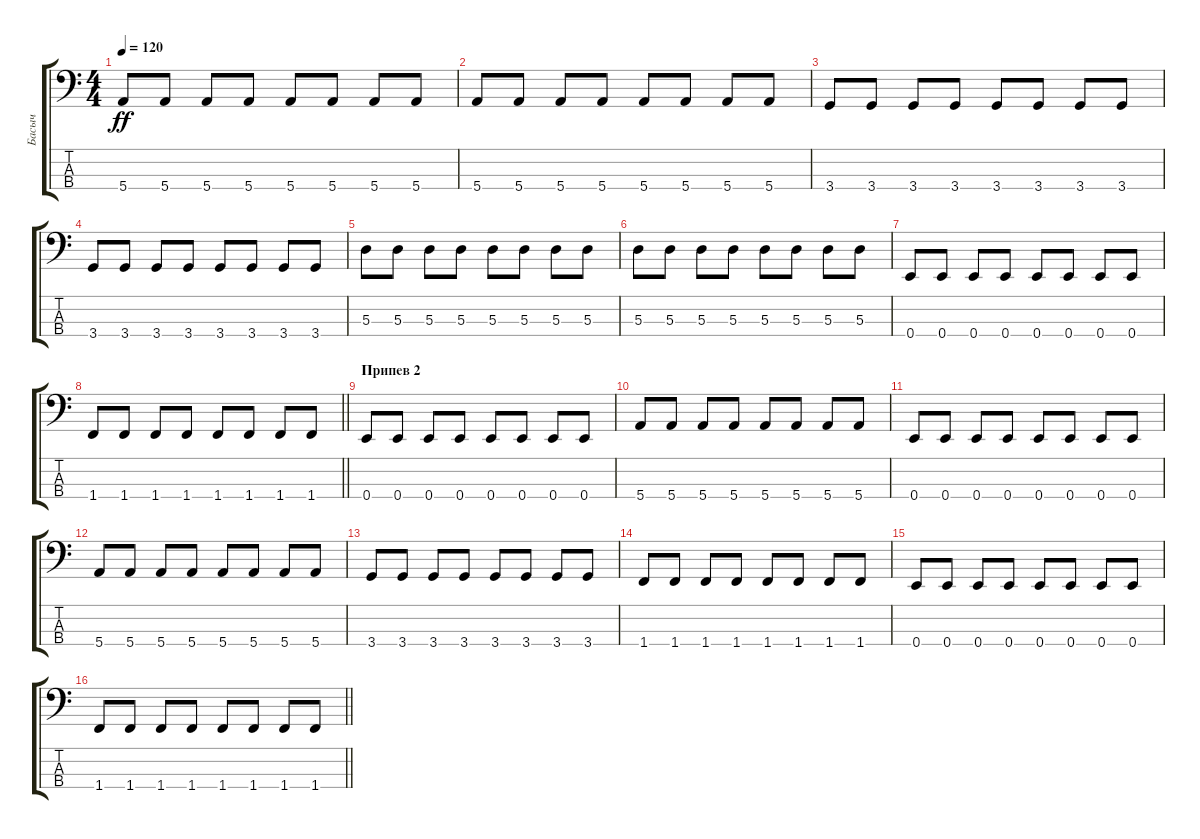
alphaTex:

\track ("Басыч" "Басыч") {instrument electricbassfinger}
\staff {score tabs}
\tuning (G2 D2 A1 E1) {hide}
\ts (4 4)
\tempo 120
\clef f4
\ks c
5.4.8{dy ff} 5.4.8 5.4.8 5.4.8 5.4.8 5.4.8 5.4.8 5.4.8 |
5.4.8 5.4.8 5.4.8 5.4.8 5.4.8 5.4.8 5.4.8 5.4.8 |
3.4.8 3.4.8 3.4.8 3.4.8 3.4.8 3.4.8 3.4.8 3.4.8 |
3.4.8 3.4.8 3.4.8 3.4.8 3.4.8 3.4.8 3.4.8 3.4.8 |
5.3.8 5.3.8 5.3.8 5.3.8 5.3.8 5.3.8 5.3.8 5.3.8 |
5.3.8 5.3.8 5.3.8 5.3.8 5.3.8 5.3.8 5.3.8 5.3.8 |
0.4.8 0.4.8 0.4.8 0.4.8 0.4.8 0.4.8 0.4.8 0.4.8 |
\barLineRight lightlight
1.4.8 1.4.8 1.4.8 1.4.8 1.4.8 1.4.8 1.4.8 1.4.8 |
\section ("" "Припев 2")
0.4.8 0.4.8 0.4.8 0.4.8 0.4.8 0.4.8 0.4.8 0.4.8 |
5.4.8 5.4.8 5.4.8 5.4.8 5.4.8 5.4.8 5.4.8 5.4.8 |
0.4.8 0.4.8 0.4.8 0.4.8 0.4.8 0.4.8 0.4.8 0.4.8 |
5.4.8 5.4.8 5.4.8 5.4.8 5.4.8 5.4.8 5.4.8 5.4.8 |
3.4.8 3.4.8 3.4.8 3.4.8 3.4.8 3.4.8 3.4.8 3.4.8 |
1.4.8 1.4.8 1.4.8 1.4.8 1.4.8 1.4.8 1.4.8 1.4.8 |
0.4.8 0.4.8 0.4.8 0.4.8 0.4.8 0.4.8 0.4.8 0.4.8 |
\barLineRight lightlight
1.4.8 1.4.8 1.4.8 1.4.8 1.4.8 1.4.8 1.4.8 1.4.8
